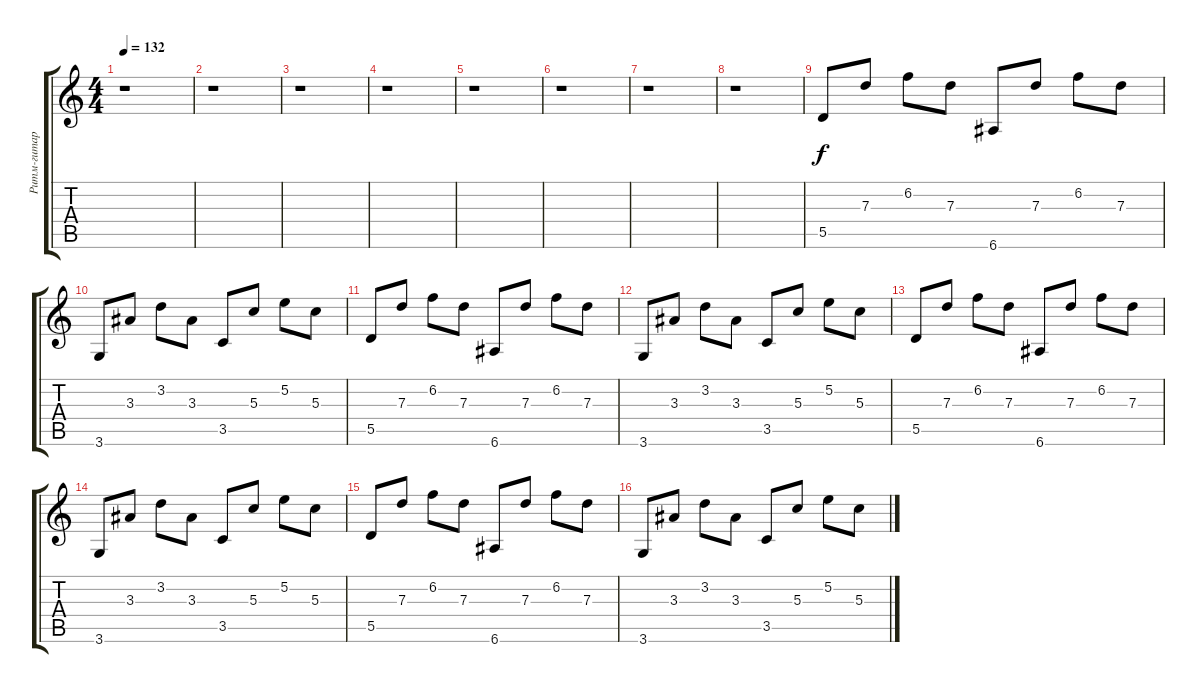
\track ("Ритм-гитара" "Ритм-гитар") {instrument acousticguitarsteel}
\staff {score tabs}
\tuning (E4 B3 G3 D3 A2 E2) {hide}
\ts (4 4)
\tempo 132
\clef g2
\ks c
r.1{dy f} |
r.1 |
r.1 |
r.1 |
r.1 |
r.1 |
r.1 |
r.1 |
5.5.8 7.3.8 6.2.8 7.3.8 6.6.8 7.3.8 6.2.8 7.3.8 |
3.6.8 3.3.8 3.2.8 3.3.8 3.5.8 5.3.8 5.2.8 5.3.8 |
5.5.8 7.3.8 6.2.8 7.3.8 6.6.8 7.3.8 6.2.8 7.3.8 |
3.6.8 3.3.8 3.2.8 3.3.8 3.5.8 5.3.8 5.2.8 5.3.8 |
5.5.8 7.3.8 6.2.8 7.3.8 6.6.8 7.3.8 6.2.8 7.3.8 |
3.6.8 3.3.8 3.2.8 3.3.8 3.5.8 5.3.8 5.2.8 5.3.8 |
5.5.8 7.3.8 6.2.8 7.3.8 6.6.8 7.3.8 6.2.8 7.3.8 |
3.6.8 3.3.8 3.2.8 3.3.8 3.5.8 5.3.8 5.2.8 5.3.8
